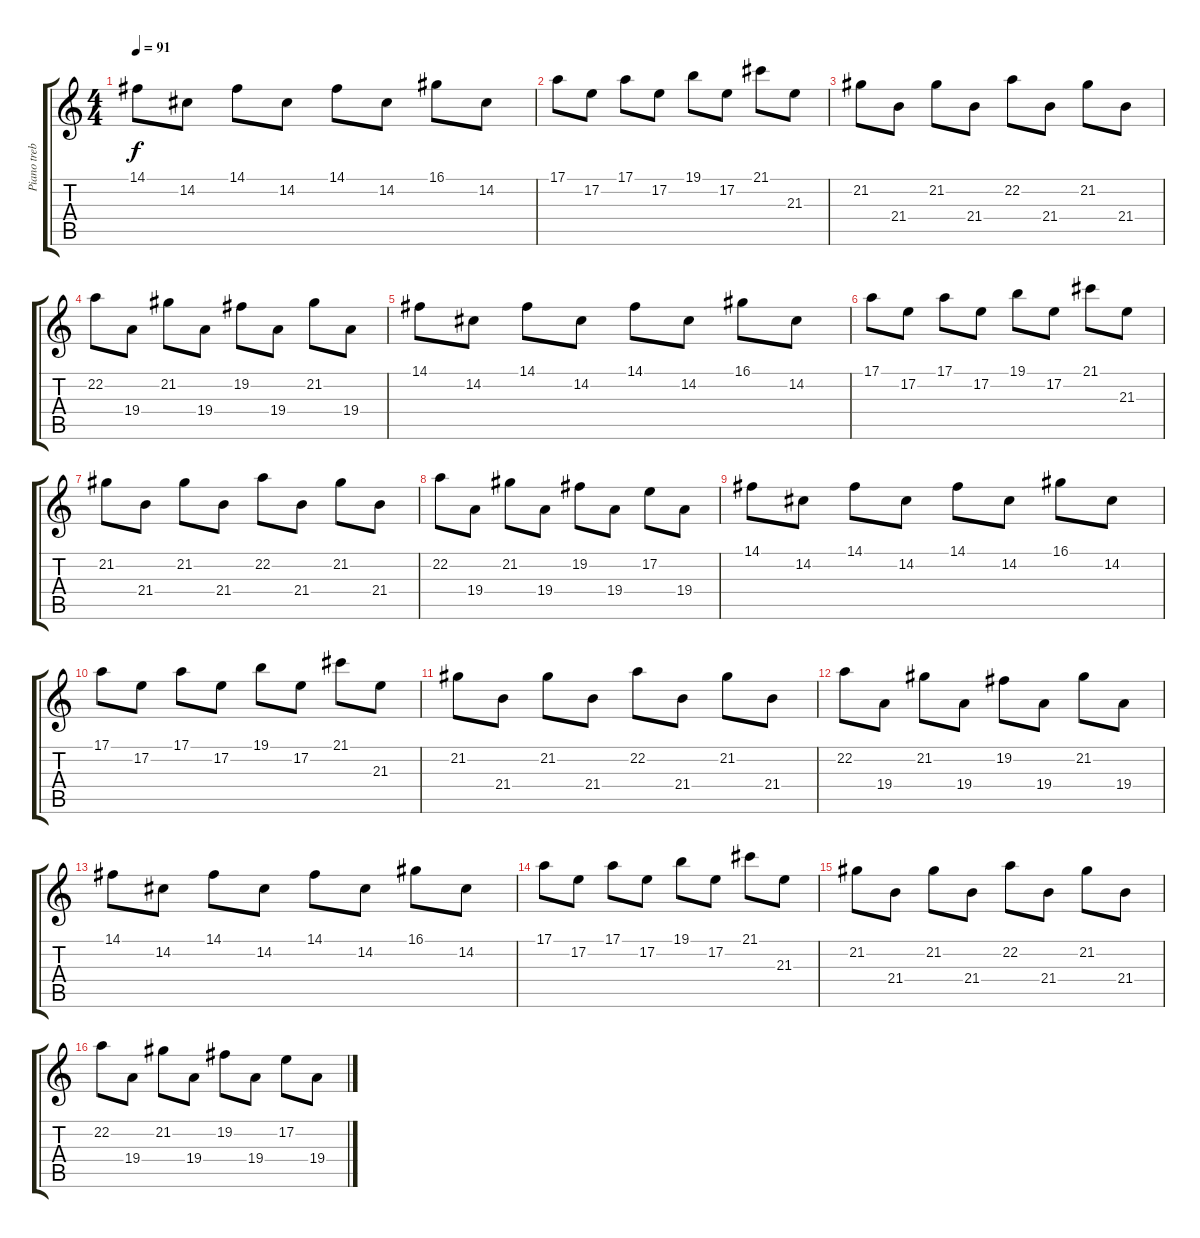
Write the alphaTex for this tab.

\track ("Piano treble" "Piano treb") {instrument acousticgrandpiano}
\staff {score tabs}
\tuning (E4 B3 G3 D3 A2 D2) {hide}
\ts (4 4)
\tempo 91
\clef g2
\ks c
14.1.8{dy f} 14.2.8 14.1.8 14.2.8 14.1.8 14.2.8 16.1.8 14.2.8 |
17.1.8 17.2.8 17.1.8 17.2.8 19.1.8 17.2.8 21.1.8 21.3.8 |
21.2.8 21.4.8 21.2.8 21.4.8 22.2.8 21.4.8 21.2.8 21.4.8 |
22.2.8 19.4.8 21.2.8 19.4.8 19.2.8 19.4.8 21.2.8 19.4.8 |
14.1.8 14.2.8 14.1.8 14.2.8 14.1.8 14.2.8 16.1.8 14.2.8 |
17.1.8 17.2.8 17.1.8 17.2.8 19.1.8 17.2.8 21.1.8 21.3.8 |
21.2.8 21.4.8 21.2.8 21.4.8 22.2.8 21.4.8 21.2.8 21.4.8 |
22.2.8 19.4.8 21.2.8 19.4.8 19.2.8 19.4.8 17.2.8 19.4.8 |
14.1.8 14.2.8 14.1.8 14.2.8 14.1.8 14.2.8 16.1.8 14.2.8 |
17.1.8 17.2.8 17.1.8 17.2.8 19.1.8 17.2.8 21.1.8 21.3.8 |
21.2.8 21.4.8 21.2.8 21.4.8 22.2.8 21.4.8 21.2.8 21.4.8 |
22.2.8 19.4.8 21.2.8 19.4.8 19.2.8 19.4.8 21.2.8 19.4.8 |
14.1.8 14.2.8 14.1.8 14.2.8 14.1.8 14.2.8 16.1.8 14.2.8 |
17.1.8 17.2.8 17.1.8 17.2.8 19.1.8 17.2.8 21.1.8 21.3.8 |
21.2.8 21.4.8 21.2.8 21.4.8 22.2.8 21.4.8 21.2.8 21.4.8 |
22.2.8 19.4.8 21.2.8 19.4.8 19.2.8 19.4.8 17.2.8 19.4.8
